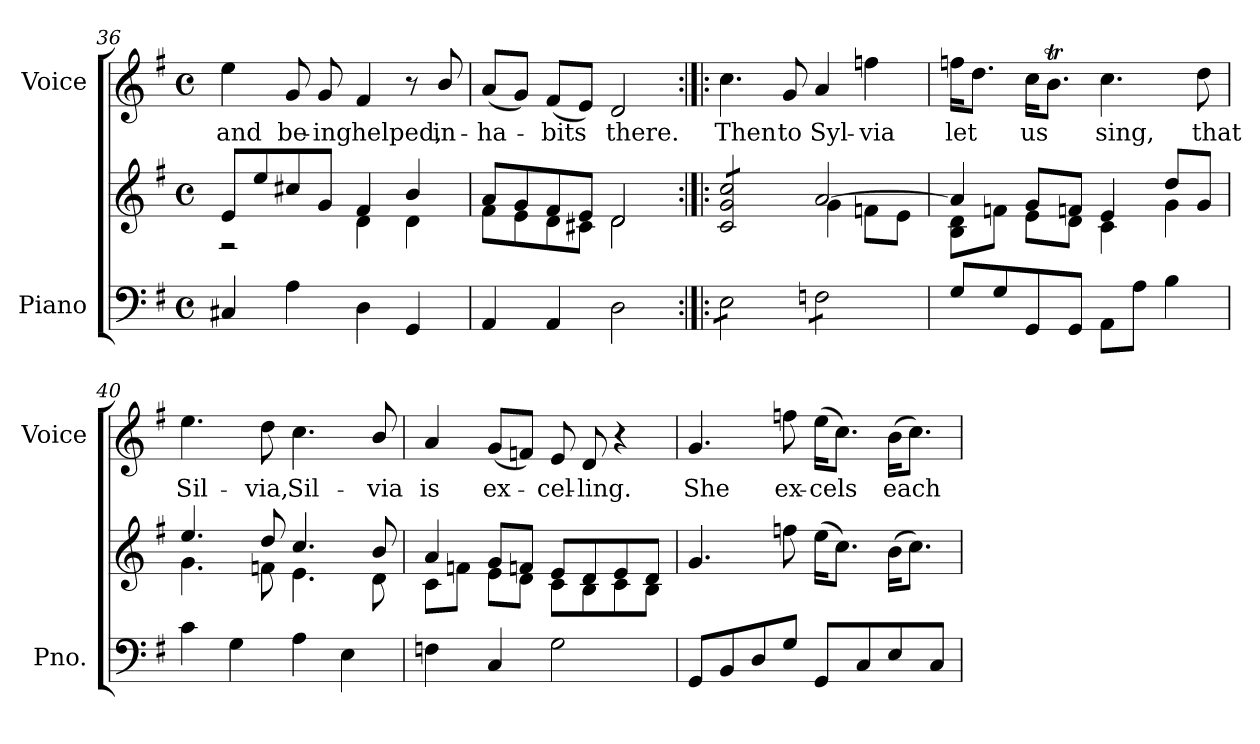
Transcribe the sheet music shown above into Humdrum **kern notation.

**kern	**kern	**kern	**text
*part2	*part2	*part1	*part1
*staff3	*staff2	*staff1	*staff1
*I"Piano	*	*I"Voice	*
*I'Pno.	*	*I'Voice	*
*clefF4	*clefG2	*clefG2	*
*k[f#]	*k[f#]	*k[f#]	*
*G:	*G:	*G:	*
*M4/4	*M4/4	*M4/4	*
*met(c)	*met(c)	*met(c)	*
=36	=36	=36	=36
*	*^	*	*
!	!	!	!	!LO:LY:b:color=#000000
4C#Xi/	8ei/L	2r	4eei\	and
.	8eei/	.	.	.
!	!	!	!	!LO:LY:b:color=#000000
4Ai\	8cc#Xi/	.	8gi/	be-
!	!	!	!	!LO:LY:b:color=#000000
.	8gi/J	.	8gi/	-ing
!	!	!	!	!LO:LY:b:color=#000000
4Di\	4f#i/	4di\	4f#i/	helped,
4GGi/	4bi/	4di\	8r	.
!	!	!	!	!LO:LY:b:color=#000000
.	.	.	8bi/	in-
=37	=37	=37	=37	=37
!	!	!	!	!LO:LY:b:color=#000000
4AAi/	8ai/L	8f#i\L	(8ai/L	-ha-
.	8gi/	8ei\	8gi/J)	.
!	!	!	!	!LO:LY:b:color=#000000
4AAi/	8f#i/	8di\	(8f#i/L	-bits
.	8ei/J	8c#Xi\J	8ei/J)	.
!	!	!	!	!LO:LY:b:color=#000000
2Di\	2di/	2di\	2di/	there.
!!LO:PB:g=z
=38:|!|:	=38:|!|:	=38:|!|:	=38:|!|:	=38:|!|:
!	!	!	!	!LO:LY:b:color=#000000
*tremolo	*	*	*	*
*	*tremolo	*	*	*
8Ei\L	8ci/ 8gi 8cciL	2ryy	4.cci\	Then
8Ei\	8ci/ 8gi 8cci	.	.	.
8Ei\	8ci/ 8gi 8cci	.	.	.
!	!	!	!	!LO:LY:b:color=#000000
8Ei\J	8ci/ 8gi 8cciJ	.	8gi/	to
*	*Xtremolo	*	*	*
!	!	!	!	!LO:LY:b:color=#000000
8Fni\L	[2ai/	4gi\	4ai/	Syl-
8Fni\	.	.	.	.
!	!	!	!	!LO:LY:b:color=#000000
8Fni\	.	8fni\L	4ffni\	-via
8Fni\J	.	8ei\J	.	.
*Xtremolo	*	*	*	*
=39	=39	=39	=39	=39
!	!	!	!	!LO:LY:b:color=#000000
8Gi/L	4ai/]	8Bi\ 8diL	16ffni\KL	let
.	.	.	8.ddi\J	.
8Gi/	.	8fni\J	.	.
!	!	!	!	!LO:LY:b:color=#000000
8GGi/	8gi/L	8ei\L	16cci\KL	us
.	.	.	8.bti\J	.
8GGi/J	8fni/J	8di\J	.	.
!	!	!	!	!LO:LY:b:color=#000000
8AAi\L	4ei/	4ci\	4.cci\	sing,
8Ai\J	.	.	.	.
4Bi\	8ddi/L	4gi\	.	.
!	!	!	!	!LO:LY:b:color=#000000
.	8gi/J	.	8ddi\	that
=40	=40	=40	=40	=40
!	!	!	!	!LO:LY:b:color=#000000
4ci\	4.eei/	4.gi\	4.eei\	Sil-
4Gi\	.	.	.	.
!	!	!	!	!LO:LY:b:color=#000000
.	8ddi/	8fni\	8ddi\	-via,
!	!	!	!	!LO:LY:b:color=#000000
4Ai\	4.cci/	4.ei\	4.cci\	Sil-
4Ei\	.	.	.	.
!	!	!	!	!LO:LY:b:color=#000000
.	8bi/	8di\	8bi/	-via
=41	=41	=41	=41	=41
!	!	!	!	!LO:LY:b:color=#000000
4Fni\	4ai/	8ci\L	4ai/	is
.	.	8fni\J	.	.
!	!	!	!	!LO:LY:b:color=#000000
4Ci/	8gi/L	8ei\L	(8gi/L	ex-
.	8fni/J	8di\J	8fni/J)	.
!	!	!	!	!LO:LY:b:color=#000000
2Gi\	8ei/L	8ci\L	8ei/	-cel-
!	!	!	!	!LO:LY:b:color=#000000
.	8di/	8Bi\	8di/	-ling.
.	8ei/	8ci\	4r	.
.	8di/J	8Bi\J	.	.
*	*v	*v	*	*
=42	=42	=42	=42
*	*^	*	*
!	!	!	!	!LO:LY:b:color=#000000
*	*v	*v	*	*
8GGi/L	4.gi/	4.gi/	She
8BBi/	.	.	.
8Di/	.	.	.
!	!	!	!LO:LY:b:color=#000000
8Gi/J	8ffni\	8ffni\	ex-
!	!	!	!LO:LY:b:color=#000000
8GGi/L	(16eei\KL	(16eei\KL	-cels
.	8.cci\J)	8.cci\J)	.
8Ci/	.	.	.
!	!	!	!LO:LY:b:color=#000000
8Ei/	(16bi\KL	(16bi\KL	each
.	8.cci\J)	8.cci\J)	.
8Ci/J	.	.	.
=	=	=	=
*-	*-	*-	*-
